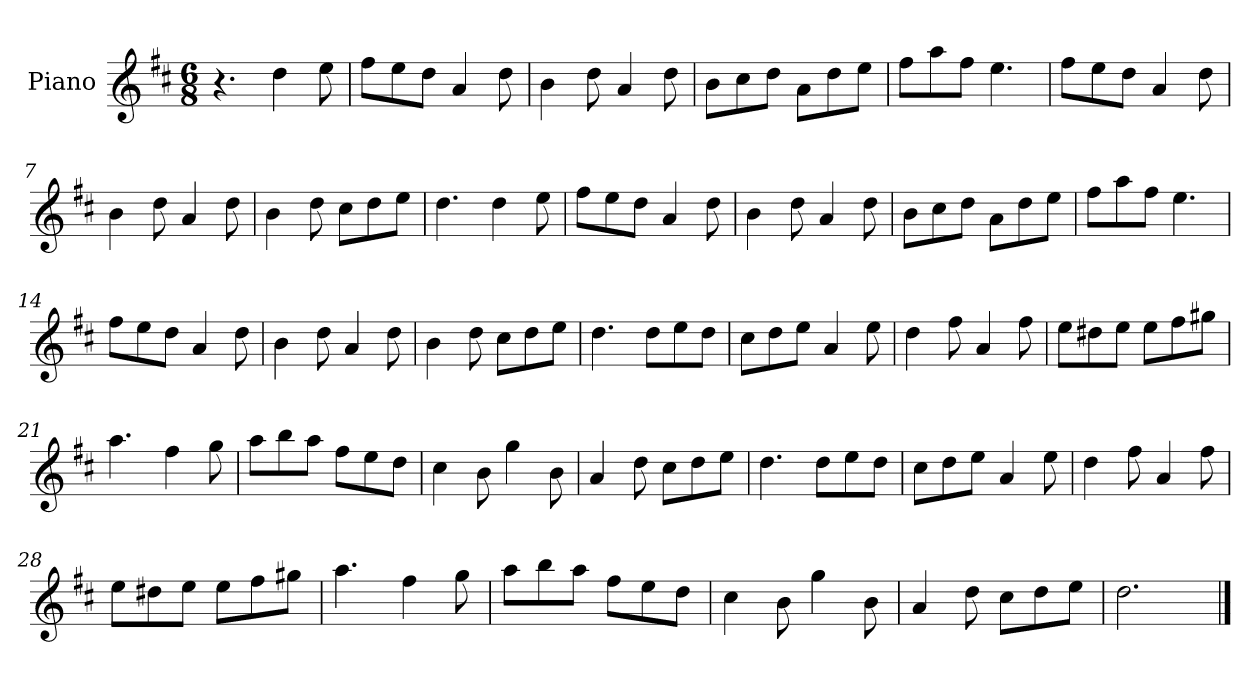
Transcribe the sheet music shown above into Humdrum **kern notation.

**kern
*part1
*staff1
*I"Piano
*I'Pno
*clefG2
*k[f#c#]
*M6/8
=1
4.r
4dd\
8ee\
=2
8ff#\L
8ee\
8dd\J
4a/
8dd\
=3
4b\
8dd\
4a/
8dd\
=4
8b\L
8cc#\
8dd\J
8a\L
8dd\
8ee\J
=5
8ff#\L
8aa\
8ff#\J
4.ee\
=6
8ff#\L
8ee\
8dd\J
4a/
8dd\
=7
4b\
8dd\
4a/
8dd\
=8
4b\
8dd\
8cc#\L
8dd\
8ee\J
=9
4.dd\
4dd\
8ee\
=10
8ff#\L
8ee\
8dd\J
4a/
8dd\
=11
4b\
8dd\
4a/
8dd\
=12
8b\L
8cc#\
8dd\J
8a\L
8dd\
8ee\J
=13
8ff#\L
8aa\
8ff#\J
4.ee\
=14
8ff#\L
8ee\
8dd\J
4a/
8dd\
=15
4b\
8dd\
4a/
8dd\
=16
4b\
8dd\
8cc#\L
8dd\
8ee\J
=17
4.dd\
8dd\L
8ee\
8dd\J
=18
8cc#\L
8dd\
8ee\J
4a/
8ee\
=19
4dd\
8ff#\
4a/
8ff#\
=20
8ee\L
8dd#X\
8ee\J
8ee\L
8ff#\
8gg#X\J
=21
4.aa\
4ff#\
8gg\
=22
8aa\L
8bb\
8aa\J
8ff#\L
8ee\
8dd\J
=23
4cc#\
8b\
4gg\
8b\
=24
4a/
8dd\
8cc#\L
8dd\
8ee\J
=25
4.dd\
8dd\L
8ee\
8dd\J
=26
8cc#\L
8dd\
8ee\J
4a/
8ee\
=27
4dd\
8ff#\
4a/
8ff#\
=28
8ee\L
8dd#X\
8ee\J
8ee\L
8ff#\
8gg#X\J
=29
4.aa\
4ff#\
8gg\
=30
8aa\L
8bb\
8aa\J
8ff#\L
8ee\
8dd\J
=31
4cc#\
8b\
4gg\
8b\
=32
4a/
8dd\
8cc#\L
8dd\
8ee\J
=33
2.dd\
==
*-
